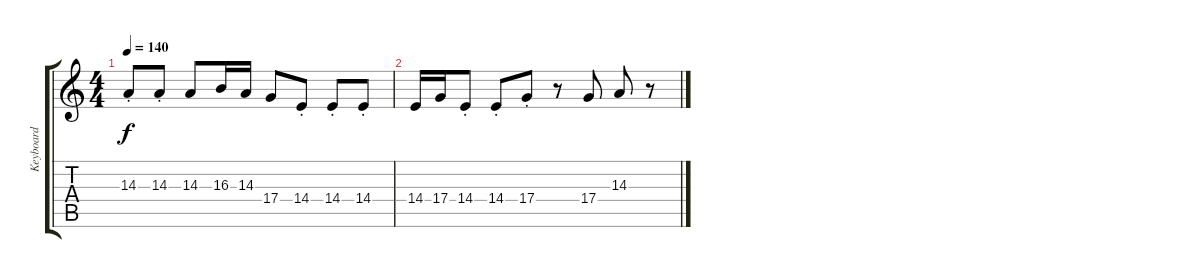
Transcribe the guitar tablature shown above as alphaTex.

\track ("Keyboard" "Keyboard") {instrument stringensemble1}
\staff {score tabs}
\tuning (E4 B3 G3 D3 A2 E2) {hide}
\ts (4 4)
\tempo 140
\clef g2
\ks c
14.3{st}.8{dy f} 14.3{st}.8 14.3.8 16.3.16 14.3.16 17.4.8 14.4{st}.8 14.4{st}.8 14.4{st}.8 |
14.4.16 17.4.16 14.4{st}.8 14.4{st}.8 17.4{st}.8 r.8 17.4.8 14.3.8 r.8
